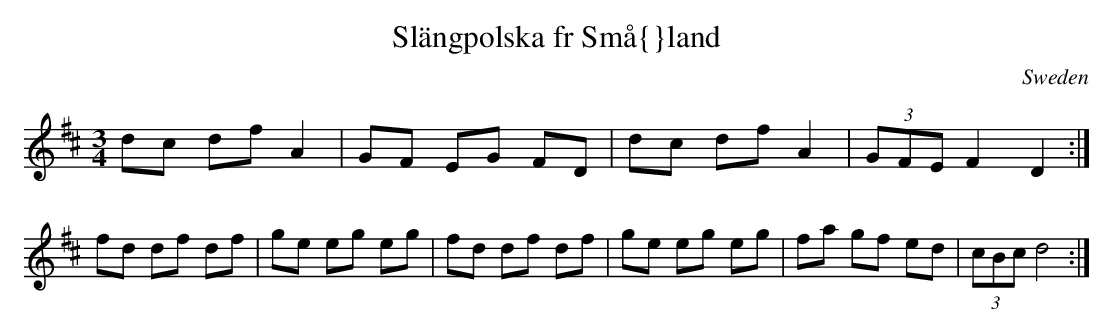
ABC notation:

X:1
T:Slängpolska fr Sm\aa{}land
O:Sweden
M:3/4
K:D
dc df A2| GF EG FD| dc df A2| (3GFE F2 D2 :|
fd df df| ge eg eg| fd df df| ge eg eg|\
fa gf ed | (3cBc d4:|
